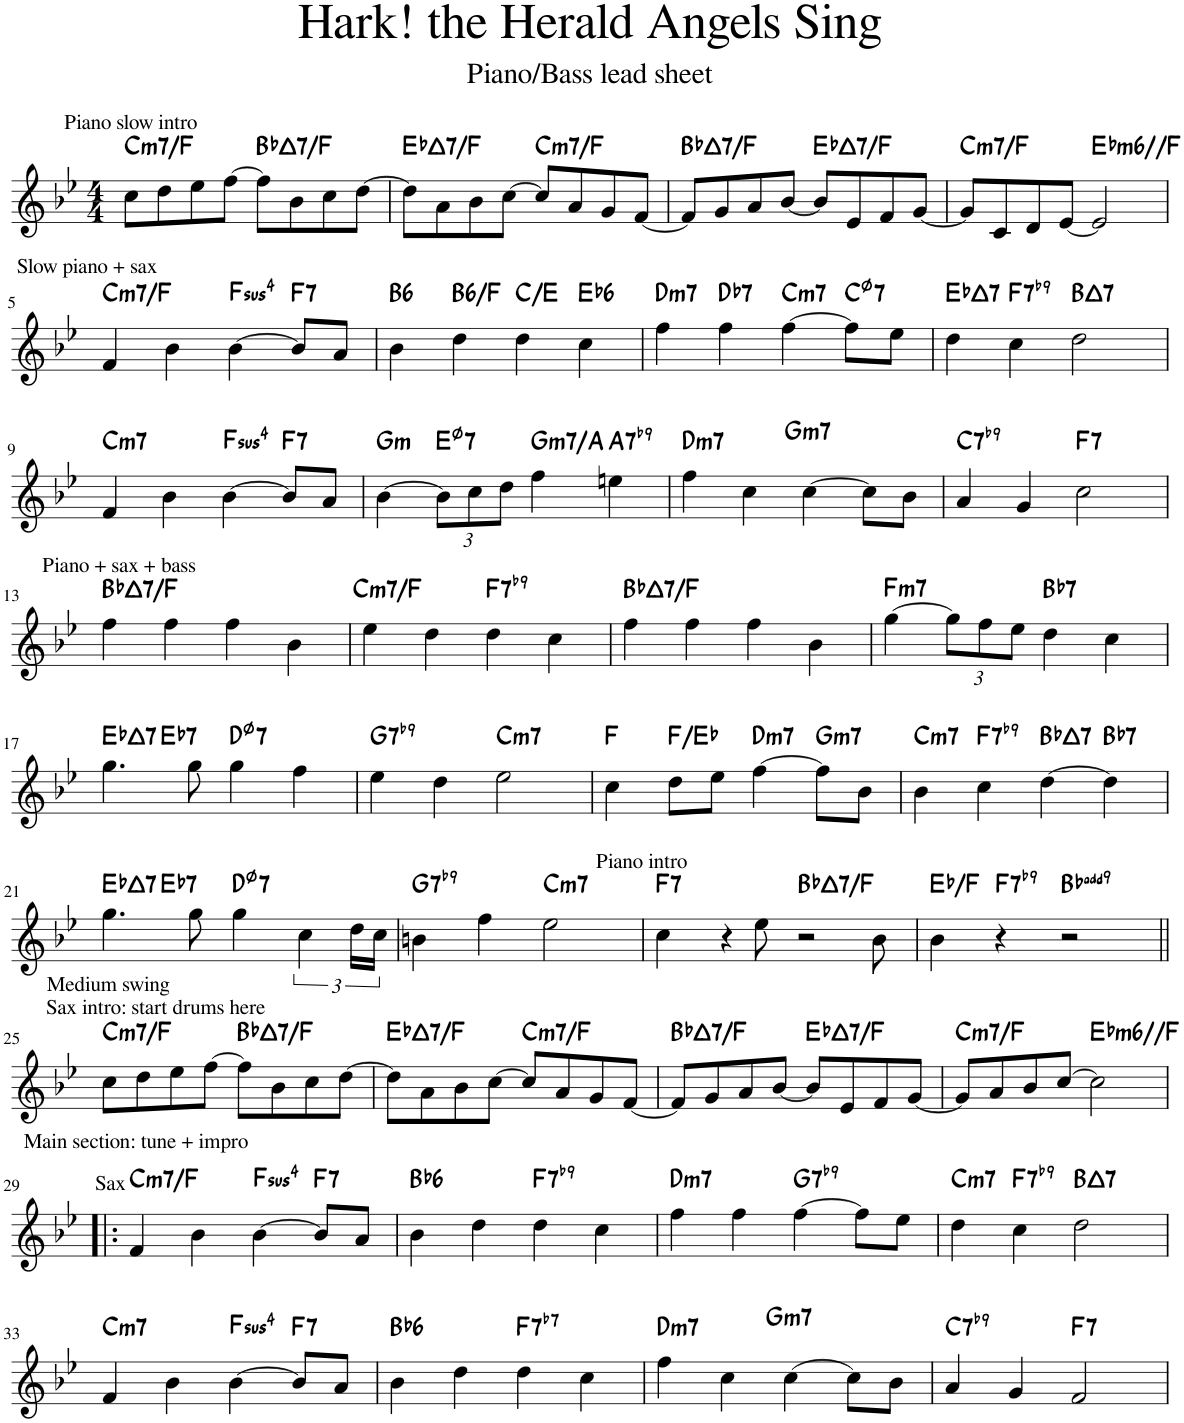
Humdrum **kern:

**kern	**harte
*part1	*part1
*staff1	*
*I"Soprano	*
*I'S	*
*clefG2	*
*k[b-e-]	*
*M4/4	*
=1	=1
!LO:TX:a:t=Piano slow intro	!LO:H:kt=m7
8cc\L	C:min7/4
8dd\	.
8ee-\	.
[8ff\J	.
!	!LO:H:kt=7
8ff\L]	Bb:maj7/5
8b-\	.
8cc\	.
[8dd\J	.
=2	=2
!	!LO:H:kt=7
8dd\L]	Eb:maj7/2
8a\	.
8b-\	.
[8cc\J	.
!	!LO:H:kt=m7
8cc/L]	C:min7/4
8a/	.
8g/	.
[8f/J	.
=3	=3
!	!LO:H:kt=7
8f/L]	Bb:maj7/5
8g/	.
8a/	.
[8b-/J	.
!	!LO:H:kt=7
8b-/L]	Eb:maj7/2
8e-/	.
8f/	.
[8g/J	.
=4	=4
!	!LO:H:kt=m7
8g/L]	C:min7/4
8c/	.
8d/	.
[8e-/J	.
!	!LO:H:kt=m6/
2e-/]	Eb:min/2
!!LO:LB:g=z
=5	=5
!LO:TX:a:t=Slow piano + sax	!LO:H:kt=m7
4f/	C:min7/4
4b-\	.
!	!LO:H:kt=4
[4b-\	F:sus4
!	!LO:H:kt=7
8b-/L]	F:7
8a/J	.
=6	=6
!	!LO:H:kt=6
4b-\	B:maj6
!	!LO:H:kt=6
4dd\	B:maj6/b5
4dd\	C:maj/3
!	!LO:H:kt=6
4cc\	Eb:maj6
=7	=7
!	!LO:H:kt=m7
4ff\	D:min7
!	!LO:H:kt=7
4ff\	Db:7
!	!LO:H:kt=m7
[4ff\	C:min7
!	!LO:H:kt=7
8ff\L]	C:hdim7
!	!LO:H:kt=N.C.
8ee-\J	N
=8	=8
!	!LO:H:kt=7
4dd\	Eb:maj7
!	!LO:H:kt=7
4cc\	F:7(b9)
!	!LO:H:kt=7
2dd\	B:maj7
!!LO:LB:g=z
=9	=9
!	!LO:H:kt=m7
4f/	C:min7
4b-\	.
!	!LO:H:kt=4
[4b-\	F:sus4
!	!LO:H:kt=7
8b-/L]	F:7
8a/J	.
=10	=10
!	!LO:H:kt=m
[4b-\	G:min
*Xbrackettup	*
!	!LO:H:kt=7
12b-\L]	E:hdim7
12cc\	.
12dd\J	.
!	!LO:H:kt=m7
4ff\	G:min7/2
!	!LO:H:kt=7
4een\	A:7(b9)
=11	=11
!	!LO:H:kt=m7
4ff\	D:min7
4cc\	.
!	!LO:H:kt=m7
[4cc\	G:min7
8cc\L]	.
8b-\J	.
=12	=12
!	!LO:H:kt=7
4a/	C:7(b9)
4g/	.
!	!LO:H:kt=7
2cc\	F:7
!!LO:LB:g=z
=13	=13
!LO:TX:a:t=Piano + sax + bass	!LO:H:kt=7
4ff\	Bb:maj7/5
4ff\	.
4ff\	.
4b-\	.
=14	=14
!	!LO:H:kt=m7
4ee-\	C:min7/4
4dd\	.
!	!LO:H:kt=7
4dd\	F:7(b9)
4cc\	.
=15	=15
!	!LO:H:kt=7
4ff\	Bb:maj7/5
4ff\	.
4ff\	.
4b-\	.
=16	=16
!	!LO:H:kt=m7
[4gg\	F:min7
12gg\L]	.
12ff\	.
12ee-\J	.
!	!LO:H:kt=7
4dd\	Bb:7
4cc\	.
!!LO:LB:g=z
=17	=17
!	!LO:H:kt=7
*^	*
4.gg\	4ryy	Eb:maj7
!	!	!LO:H:kt=7
.	2.ryy	Eb:7
8gg\	.	.
!	!	!LO:H:kt=7
4gg\	.	D:hdim7
4ff\	.	.
=18	=18	=18
!	!	!LO:H:kt=7
*v	*v	*
4ee-\	G:7(b9)
4dd\	.
!	!LO:H:kt=m7
2ee-\	C:min7
=19	=19
4cc\	F:maj
8dd\L	F:maj/b7
8ee-\J	.
!	!LO:H:kt=m7
[4ff\	D:min7
!	!LO:H:kt=m7
8ff\L]	G:min7
8b-\J	.
=20	=20
!	!LO:H:kt=m7
4b-\	C:min7
!	!LO:H:kt=7
4cc\	F:7(b9)
!	!LO:H:kt=7
[4dd\	Bb:maj7
!	!LO:H:kt=7
4dd\]	Bb:7
!!LO:LB:g=z
=21	=21
!	!LO:H:kt=7
*^	*
4.gg\	4ryy	Eb:maj7
!	!	!LO:H:kt=7
.	2.ryy	Eb:7
8gg\	.	.
!	!	!LO:H:kt=7
4gg\	.	D:hdim7
*brackettup	*	*
6cc\	.	.
24dd\LL	.	.
24cc\JJ	.	.
=22	=22	=22
!	!	!LO:H:kt=7
*v	*v	*
4bn\	G:7(b9)
4ff\	.
!	!LO:H:kt=m7
2ee-\	C:min7
=23	=23
!LO:TX:a:t=Piano intro	!LO:H:kt=7
4cc\	F:7
4r	.
!	!LO:H:kt=7
8ee-\	Bb:maj7/5
2r	.
8b-\	.
=24	=24
4b-\	Eb:maj/2
!	!LO:H:kt=7
4r	F:7(b9)
2r	Bb:maj(9)
!!LO:LB:g=z
=25||	=25||
!LO:TX:a:t=Medium swing	!
!LO:TX:a:t=Sax intro&colon; start drums here	!
!	!LO:H:kt=m7
8cc\L	C:min7/4
8dd\	.
8ee-\	.
[8ff\J	.
!	!LO:H:kt=7
8ff\L]	Bb:maj7/5
8b-\	.
8cc\	.
[8dd\J	.
=26	=26
!	!LO:H:kt=7
8dd\L]	Eb:maj7/2
8a\	.
8b-\	.
[8cc\J	.
!	!LO:H:kt=m7
8cc/L]	C:min7/4
8a/	.
8g/	.
[8f/J	.
=27	=27
!	!LO:H:kt=7
8f/L]	Bb:maj7/5
8g/	.
8a/	.
[8b-/J	.
!	!LO:H:kt=7
8b-/L]	Eb:maj7/2
8e-/	.
8f/	.
[8g/J	.
=28	=28
!	!LO:H:kt=m7
8g/L]	C:min7/4
8a/	.
8b-/	.
[8cc/J	.
!	!LO:H:kt=m6/
2cc\]	Eb:min/2
!!LO:LB:g=z
=29!|:	=29!|:
!LO:TX:a:t=Sax	!
!LO:TX:a:t=Main section&colon; tune + impro	!LO:H:n=1:kt=m7
!	!LO:H:n=2:kt=N.C.
4f/	C:min7/4 N
4b-\	.
!	!LO:H:kt=4
[4b-\	F:sus4
!	!LO:H:kt=7
8b-/L]	F:7
8a/J	.
=30	=30
!	!LO:H:kt=6
4b-\	Bb:maj6
4dd\	.
!	!LO:H:kt=7
4dd\	F:7(b9)
4cc\	.
=31	=31
!	!LO:H:kt=m7
4ff\	D:min7
4ff\	.
!	!LO:H:kt=7
[4ff\	G:7(b9)
8ff\L]	.
!	!LO:H:kt=N.C.
8ee-\J	N
=32	=32
!	!LO:H:kt=m7
4dd\	C:min7
!	!LO:H:kt=7
4cc\	F:7(b9)
!	!LO:H:kt=7
2dd\	B:maj7
!!LO:LB:g=z
=33	=33
!	!LO:H:kt=m7
4f/	C:min7
4b-\	.
!	!LO:H:kt=4
[4b-\	F:sus4
!	!LO:H:kt=7
8b-/L]	F:7
8a/J	.
=34	=34
!	!LO:H:kt=6
4b-\	Bb:maj6
4dd\	.
!	!LO:H:kt=7
4dd\	F:7(b7)
4cc\	.
=35	=35
!	!LO:H:kt=m7
4ff\	D:min7
4cc\	.
!	!LO:H:kt=m7
[4cc\	G:min7
8cc\L]	.
8b-\J	.
=36	=36
!	!LO:H:kt=7
4a/	C:7(b9)
4g/	.
!	!LO:H:kt=7
2f/	F:7
=	=
*-	*-
